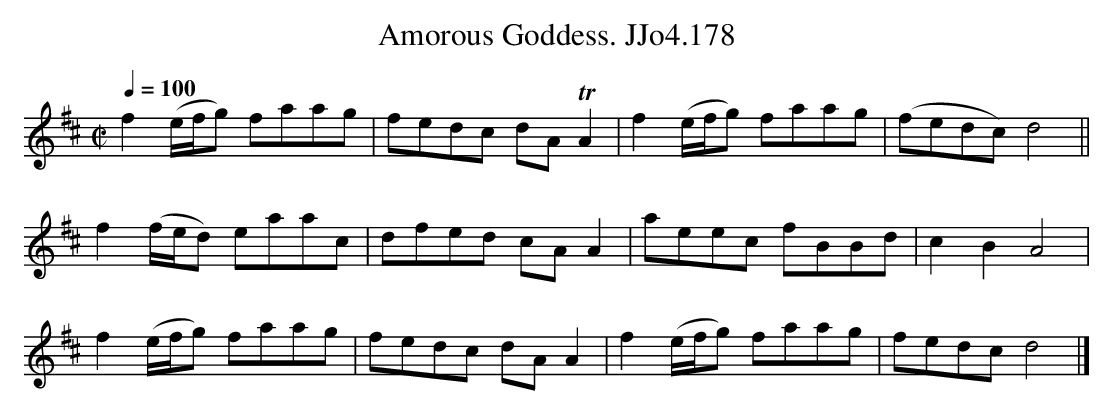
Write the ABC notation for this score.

X:1
T:Amorous Goddess. JJo4.178
M:C|
L:1/8
Q:1/4=100
K:D
f2 (e/f/g) faag|fedc dA !trill! A2|f2 (e/f/g) faag|(fedc) d4||
f2 (f/e/d) eaac|dfed cA A2|aeec fBBd|c2B2 A4|
f2 (e/f/g) faag|fedc dA A2|f2 (e/f/g) faag|fedc d4 |]
